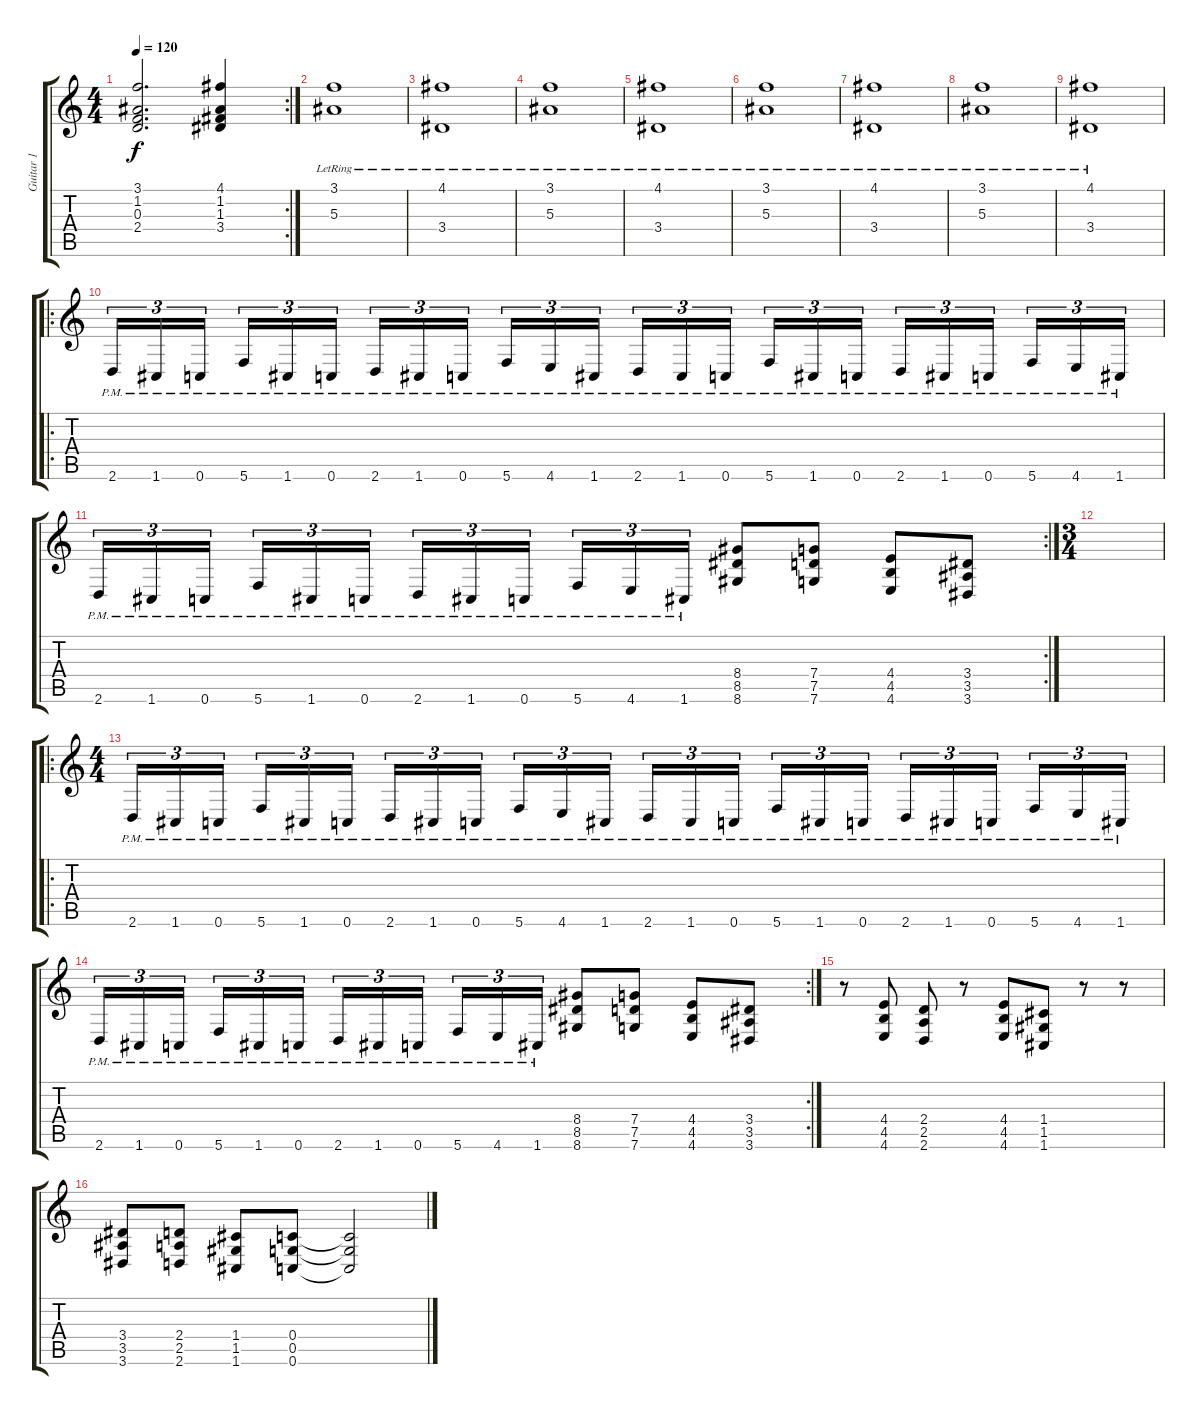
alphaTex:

\track ("Guitar 1" "Guitar 1") {instrument distortionguitar}
\staff {score tabs}
\tuning (D4 A3 F3 C3 G2 C2) {hide}
\rc 2
\ts (4 4)
\tempo 120
\clef g2
\ks c
(3.1{t} 1.2{t} 0.3{t} 2.4{t}).2{d dy f} (4.1 1.2 1.3 3.4).4 |
(3.1{lr} 5.3{lr}).1 |
(4.1{lr} 3.4{lr}).1 |
(3.1{lr} 5.3{lr}).1 |
(4.1{lr} 3.4{lr}).1 |
(3.1{lr} 5.3{lr}).1 |
(4.1{lr} 3.4{lr}).1 |
(3.1{lr} 5.3{lr}).1 |
(4.1{lr} 3.4{lr}).1 |
\ro
2.6{pm}.16{tu (3 2) instrument distortionguitar} 1.6{pm}.16{tu (3 2)} 0.6{pm}.16{tu (3 2) beam splitsecondary} 5.6{pm}.16{tu (3 2)} 1.6{pm}.16{tu (3 2)} 0.6{pm}.16{tu (3 2)} 2.6{pm}.16{tu (3 2)} 1.6{pm}.16{tu (3 2)} 0.6{pm}.16{tu (3 2) beam splitsecondary} 5.6{pm}.16{tu (3 2)} 4.6{pm}.16{tu (3 2)} 1.6{pm}.16{tu (3 2)} 2.6{pm}.16{tu (3 2)} 1.6{pm}.16{tu (3 2)} 0.6{pm}.16{tu (3 2) beam splitsecondary} 5.6{pm}.16{tu (3 2)} 1.6{pm}.16{tu (3 2)} 0.6{pm}.16{tu (3 2)} 2.6{pm}.16{tu (3 2)} 1.6{pm}.16{tu (3 2)} 0.6{pm}.16{tu (3 2) beam splitsecondary} 5.6{pm}.16{tu (3 2)} 4.6{pm}.16{tu (3 2)} 1.6{pm}.16{tu (3 2)} |
\rc 2
2.6{pm}.16{tu (3 2) instrument distortionguitar} 1.6{pm}.16{tu (3 2)} 0.6{pm}.16{tu (3 2) beam splitsecondary} 5.6{pm}.16{tu (3 2)} 1.6{pm}.16{tu (3 2)} 0.6{pm}.16{tu (3 2)} 2.6{pm}.16{tu (3 2)} 1.6{pm}.16{tu (3 2)} 0.6{pm}.16{tu (3 2) beam splitsecondary} 5.6{pm}.16{tu (3 2)} 4.6{pm}.16{tu (3 2)} 1.6{pm}.16{tu (3 2)} (8.4 8.5 8.6).8 (7.4 7.5 7.6).8 (4.4 4.5 4.6).8 (3.4 3.5 3.6).8 |
\ts (3 4)
|
\ro
\ts (4 4)
2.6{pm}.16{tu (3 2) instrument distortionguitar} 1.6{pm}.16{tu (3 2)} 0.6{pm}.16{tu (3 2) beam splitsecondary} 5.6{pm}.16{tu (3 2)} 1.6{pm}.16{tu (3 2)} 0.6{pm}.16{tu (3 2)} 2.6{pm}.16{tu (3 2)} 1.6{pm}.16{tu (3 2)} 0.6{pm}.16{tu (3 2) beam splitsecondary} 5.6{pm}.16{tu (3 2)} 4.6{pm}.16{tu (3 2)} 1.6{pm}.16{tu (3 2)} 2.6{pm}.16{tu (3 2)} 1.6{pm}.16{tu (3 2)} 0.6{pm}.16{tu (3 2) beam splitsecondary} 5.6{pm}.16{tu (3 2)} 1.6{pm}.16{tu (3 2)} 0.6{pm}.16{tu (3 2)} 2.6{pm}.16{tu (3 2)} 1.6{pm}.16{tu (3 2)} 0.6{pm}.16{tu (3 2) beam splitsecondary} 5.6{pm}.16{tu (3 2)} 4.6{pm}.16{tu (3 2)} 1.6{pm}.16{tu (3 2)} |
\rc 2
2.6{pm}.16{tu (3 2) instrument distortionguitar} 1.6{pm}.16{tu (3 2)} 0.6{pm}.16{tu (3 2) beam splitsecondary} 5.6{pm}.16{tu (3 2)} 1.6{pm}.16{tu (3 2)} 0.6{pm}.16{tu (3 2)} 2.6{pm}.16{tu (3 2)} 1.6{pm}.16{tu (3 2)} 0.6{pm}.16{tu (3 2) beam splitsecondary} 5.6{pm}.16{tu (3 2)} 4.6{pm}.16{tu (3 2)} 1.6{pm}.16{tu (3 2)} (8.4 8.5 8.6).8 (7.4 7.5 7.6).8 (4.4 4.5 4.6).8 (3.4 3.5 3.6).8 |
r.8 (4.4 4.5 4.6).8 (2.4 2.5 2.6).8 r.8 (4.4 4.5 4.6).8 (1.4 1.5 1.6).8 r.8 r.8 |
(3.4 3.5 3.6).8 (2.4 2.5 2.6).8 (1.4 1.5 1.6).8 (0.4 0.5 0.6).8 (0.4{t} 0.5{t} 0.6{t}).2
